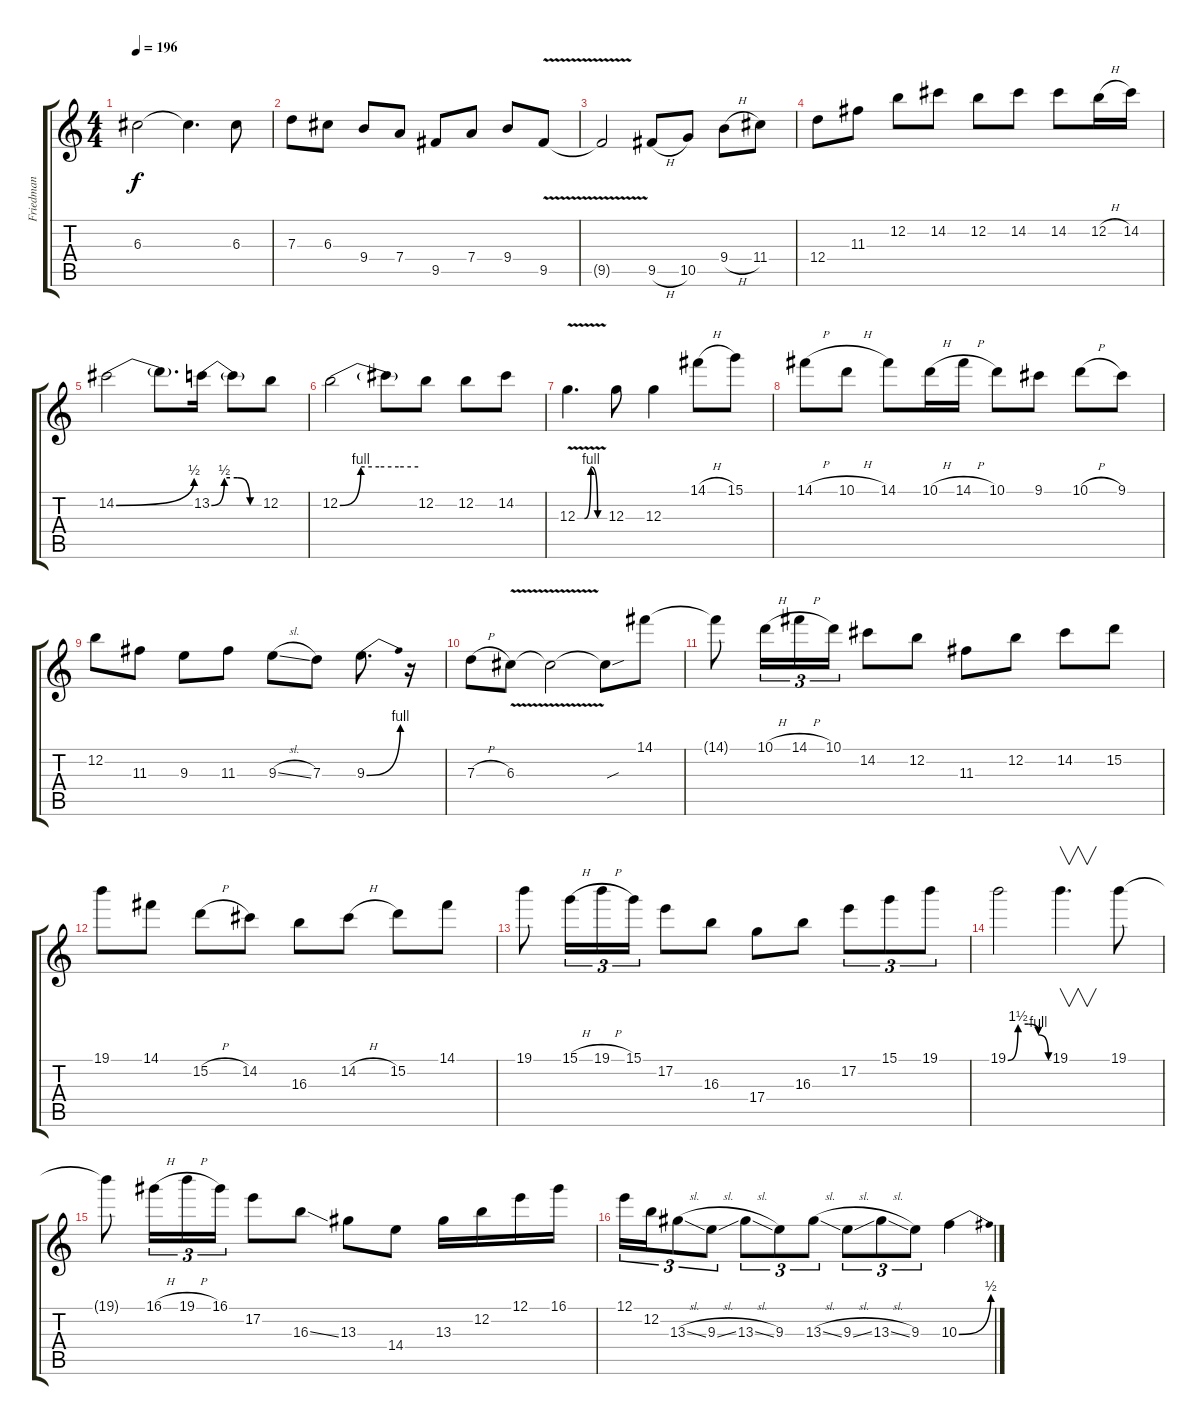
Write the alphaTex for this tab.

\track ("Friedman" "Friedman") {instrument overdrivenguitar}
\staff {score tabs}
\tuning (E4 B3 G3 D3 A2 E2) {hide}
\ts (4 4)
\tempo 196
\clef g2
\ks c
6.3.2{dy f} 6.3{t}.4{d} 6.3.8 |
7.3.8 6.3.8 9.4.8 7.4.8 9.5.8 7.4.8 9.4.8 9.5{v}.8 |
9.5{t}.2 9.5{h}.8 10.5.8 9.4{h}.8 11.4.8 |
12.4.8 11.3.8 12.2.8 14.2.8 12.2.8 14.2.8 14.2.8 12.2{h}.16 14.2.16 |
14.2{be (bend 0 0 60 2)}.2 14.2{t}.8{d} 13.2{be (custom 0 0 15 2 30 2 45 0 60 0)}.16 13.2{t}.8 12.2.8 |
12.2{be (custom 0 0 16 4 30 4 45 4 60 4)}.2 12.2{t}.8 12.2.8 12.2.8 14.2.8 |
12.3{be (custom 0 0 16 0 30 4 45 0 60 0) v}.4{d} 12.3.8 12.3.4 14.1{h}.8 15.1.8 |
14.1{h}.8 10.1{h}.8 14.1.8 10.1{h}.16 14.1{h}.16 10.1.8 9.1.8 10.1{h}.8 9.1.8 |
12.2.8 11.3.8 9.3.8 11.3.8 9.3{sl}.8 7.3.8 9.3{be (bend 0 0 60 4)}.8{d} r.16 |
7.3{h}.8 6.3{v}.8 6.3{t}.2 6.3{sou t}.8 14.1.8 |
14.1{t}.8 10.1{h}.16{tu (3 2)} 14.1{h}.16{tu (3 2)} 10.1.16{tu (3 2)} 14.2.8 12.2.8 11.3.8 12.2.8 14.2.8 15.2.8 |
19.1.8 14.1.8 15.2{h}.8 14.2.8 16.3.8 14.2{h}.8 15.2.8 14.1.8 |
19.1.8 15.1{h}.16{tu (3 2)} 19.1{h}.16{tu (3 2)} 15.1.16{tu (3 2)} 17.2.8 16.3.8 17.4.8 16.3.8 17.2.8{tu (3 2)} 15.1.8{tu (3 2)} 19.1.8{tu (3 2)} |
19.1{be (custom 0 0 15 6 30 6 45 4 60 0)}.2 19.1.4{v d} 19.1.8 |
19.1{t}.8 16.1{h}.16{tu (3 2)} 19.1{h}.16{tu (3 2)} 16.1.16{tu (3 2)} 17.2.8 16.3{ss}.8 13.3.8 14.4.8 13.3.16 12.2.16 12.1.16 16.1.16 |
12.1.16{tu (3 2)} 12.2.16{tu (3 2)} 13.3{sl}.8{tu (3 2)} 9.3{sl}.8{tu (3 2)} 13.3{sl}.8{tu (3 2)} 9.3.8{tu (3 2)} 13.3{sl}.8{tu (3 2)} 9.3{sl}.8{tu (3 2)} 13.3{sl}.8{tu (3 2)} 9.3.8{tu (3 2)} 10.3{be (bend 0 0 60 2)}.4
